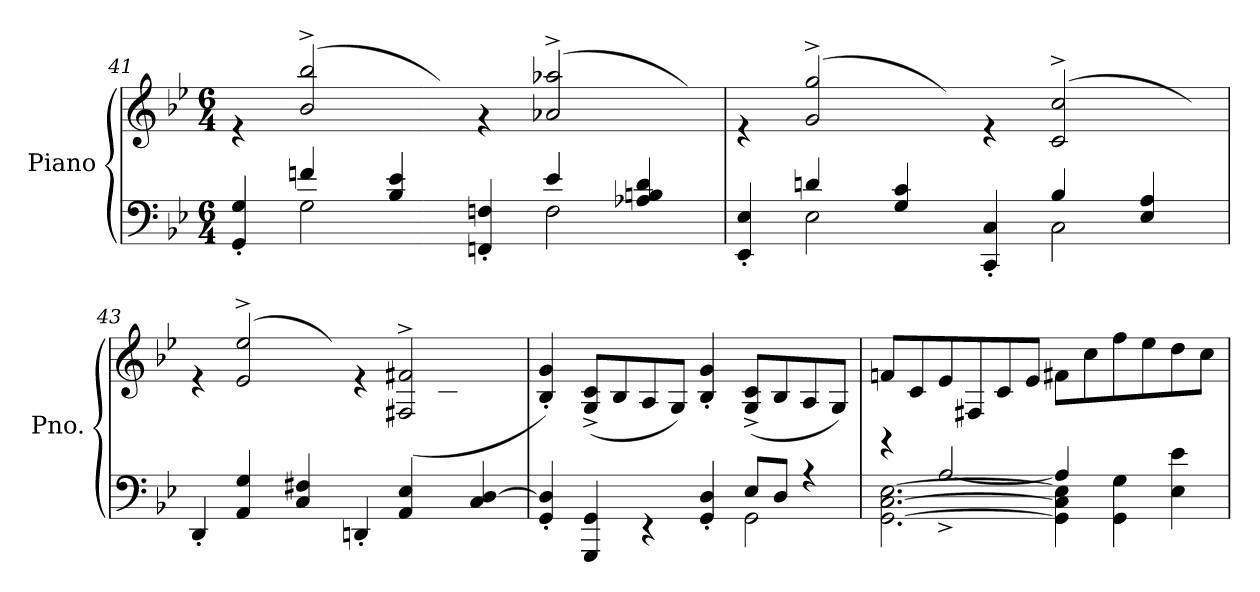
**kern	**kern
*part1	*part1
*staff2	*staff1
*I"Piano	*
*I'Pno.	*
*clefF4	*clefG2
*k[b-e-]	*k[b-e-]
*M6/4	*M6/4
*MM173	*MM173
=41	=41
*^	*^
4GG/' 4G/'	4ryy	4re	4ryy
2G\	4fn/	(>2b-/^ 2bb-/^	8b-\Lyy
.	.	.	8dd\
.	4B-/ 4e-/	.	8ff\
.	.	.	8ee-\J)
*	*	*MM193	*
4FFn/' 4Fn/'	4ryy	4rg	4ryy
2F\	4e-/	(>2a-X/^ 2aa-X/^	8a-\Lyy
.	.	.	8cc#X\
.	4A-X/ 4Bn/ 4d/	.	8ee-\
.	.	.	8dd\J)
=42	=42	=42	=42
*	*	*MM213	*
4EE-/' 4E-/'	4ryy	4re	4ryy
2E-\	4dn/	(>2g/^ 2gg/^	8g\Lyy
.	.	.	8bn\
.	4G/ 4c/	.	8dd\
.	.	.	8cc\J)
*	*	*MM233	*
4CC/' 4C/'	4ryy	4re	4ryy
2C\	4B-/	(>2c/^ 2cc/^	8c\Lyy
.	.	.	8g#X\
.	4E-/ 4A/	.	8b-X\
.	.	.	8a\J)
*v	*v	*	*
!!LO:LB:g=z	!!
=43	=43	=43
*	*MM253	*
4DD'/	4re	4ryy
4AA/ 4G/	(>2e-/^ 2ee-/^	8e-\Lyy
.	.	8bn\
4C/ 4F#X/	.	8dd\
.	.	8cc\J)
*	*MM273	*
4DDn'/	4re	4ryy
4AA/ 4E-/	2F#X/^ 2f#X/^	(>8F#\Lyy
.	.	8c#X\
4C/ [4D/	.	8e-\
.	.	8d\J
=44	=44	=44
*^	*	*
!	!	!LO:TX:a:Bi:t=sempre più mosso	!
*	*	*v	*v
4GG/' 4D/]'	1ryy	4B-/' 4g/')
4GGG/ 4GG/	.	(>8G/^ 8c/^L
.	.	8B-/
4rEE	.	8A/
.	.	8G/J)
*	*	*MM282
4GG/' 4D/'	.	4B-/' 4g/'
2GG\	8E-/L	(>8G/^ 8c/^L
.	8D/J	8B-/
.	4rA	8A/
.	.	8G/J)
=45	=45	=45
[2.GG\ [2.C\ [2.E-\	4rg	8fn/L
.	.	8c/
.	[2A^/	8e-/
.	.	8F#X/
.	.	8c/
.	.	8e-/J
4GG\] 4C\] 4E-\]	4A/]	8f#X\L
.	.	8cc\
4GG\ 4G\	2ryy	8ff\
.	.	8ee-\
4E-\ 4e-\	.	8dd\
.	.	8cc\J
*v	*v	*
=	=
*-	*-
